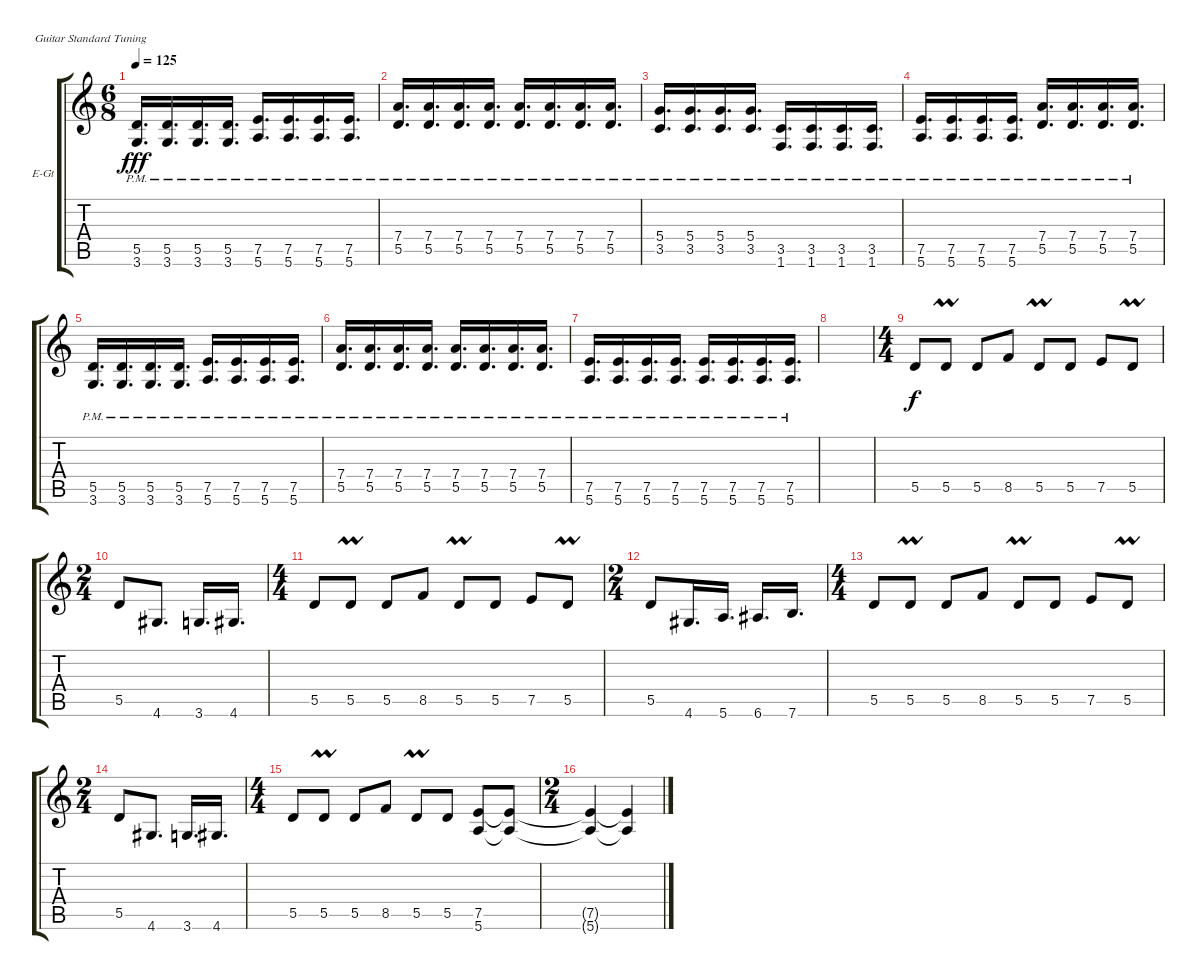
\defaultSystemsLayout 4
\bracketExtendMode groupsimilarinstruments
\firstSystemTrackNameOrientation horizontal
\otherSystemsTrackNameOrientation horizontal
\track ("Electric Guitar" "E-Gt") {instrument distortionguitar}
\staff {score tabs}
\tuning (E4 B3 G3 D3 A2 E2)
\ts (6 8)
\tempo 125
\clef g2
\ks c
(3.6{pm} 5.5{pm}).16{d dy fff} (3.6{pm} 5.5{pm}).16{d} (3.6{pm} 5.5{pm}).16{d} (3.6{pm} 5.5{pm}).16{d} (5.6{pm} 7.5{pm}).16{d} (5.6{pm} 7.5{pm}).16{d} (5.6{pm} 7.5{pm}).16{d} (5.6{pm} 7.5{pm}).16{d} |
(5.5{pm} 7.4{pm}).16{d} (5.5{pm} 7.4{pm}).16{d} (5.5{pm} 7.4{pm}).16{d} (5.5{pm} 7.4{pm}).16{d} (5.5{pm} 7.4{pm}).16{d} (5.5{pm} 7.4{pm}).16{d} (5.5{pm} 7.4{pm}).16{d} (5.5{pm} 7.4{pm}).16{d} |
(3.5{pm} 5.4{pm}).16{d} (3.5{pm} 5.4{pm}).16{d} (3.5{pm} 5.4{pm}).16{d} (3.5{pm} 5.4{pm}).16{d} (1.6{pm} 3.5{pm}).16{d} (1.6{pm} 3.5{pm}).16{d} (1.6{pm} 3.5{pm}).16{d} (1.6{pm} 3.5{pm}).16{d} |
(5.6{pm} 7.5{pm}).16{d} (5.6{pm} 7.5{pm}).16{d} (5.6{pm} 7.5{pm}).16{d} (5.6{pm} 7.5{pm}).16{d} (5.5{pm} 7.4{pm}).16{d} (5.5{pm} 7.4{pm}).16{d} (5.5{pm} 7.4{pm}).16{d} (5.5{pm} 7.4{pm}).16{d} |
(3.6{pm} 5.5{pm}).16{d} (3.6{pm} 5.5{pm}).16{d} (3.6{pm} 5.5{pm}).16{d} (3.6{pm} 5.5{pm}).16{d} (5.6{pm} 7.5{pm}).16{d} (5.6{pm} 7.5{pm}).16{d} (5.6{pm} 7.5{pm}).16{d} (5.6{pm} 7.5{pm}).16{d} |
(5.5{pm} 7.4{pm}).16{d} (5.5{pm} 7.4{pm}).16{d} (5.5{pm} 7.4{pm}).16{d} (5.5{pm} 7.4{pm}).16{d} (5.5{pm} 7.4{pm}).16{d} (5.5{pm} 7.4{pm}).16{d} (5.5{pm} 7.4{pm}).16{d} (5.5{pm} 7.4{pm}).16{d} |
(5.6{pm} 7.5{pm}).16{d} (5.6{pm} 7.5{pm}).16{d} (5.6{pm} 7.5{pm}).16{d} (5.6{pm} 7.5{pm}).16{d} (5.6{pm} 7.5{pm}).16{d} (5.6{pm} 7.5{pm}).16{d} (5.6{pm} 7.5{pm}).16{d} (5.6{pm} 7.5{pm}).16{d} |
|
\ts (4 4)
5.5.8{dy f} 5.5{umordent}.8 5.5.8 8.5.8 5.5{umordent}.8 5.5.8 7.5.8 5.5{umordent}.8 |
\ts (2 4)
5.5.8 4.6.8{d} 3.6.16{d} 4.6.16{d} |
\ts (4 4)
5.5.8 5.5{umordent}.8 5.5.8 8.5.8 5.5{umordent}.8 5.5.8 7.5.8 5.5{umordent}.8 |
\ts (2 4)
5.5.8 4.6.16{d} 5.6.16{d} 6.6.16{d} 7.6.16{d} |
\ts (4 4)
5.5.8 5.5{umordent}.8 5.5.8 8.5.8 5.5{umordent}.8 5.5.8 7.5.8 5.5{umordent}.8 |
\ts (2 4)
5.5.8 4.6.8{d} 3.6.16{d} 4.6.16{d} |
\ts (4 4)
5.5.8 5.5{umordent}.8 5.5.8 8.5.8 5.5{umordent}.8 5.5.8 (7.5 5.6).8 (5.6{t} 7.5{t}).8 |
\ts (2 4)
(5.6{t} 7.5{t}).4 (7.5{t} 5.6{t}).4
